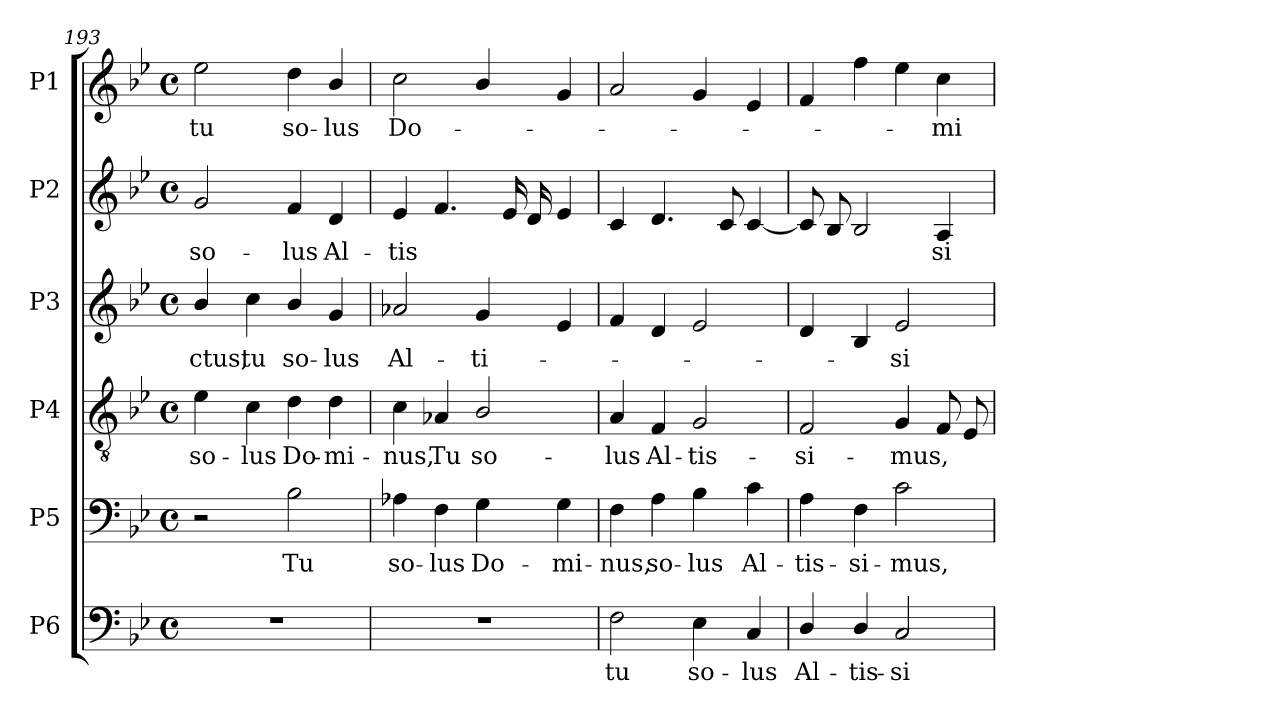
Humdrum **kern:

**kern	**text	**kern	**text	**kern	**text	**kern	**text	**kern	**text	**kern	**text
*part6	*part6	*part5	*part5	*part4	*part4	*part3	*part3	*part2	*part2	*part1	*part1
*staff6	*staff6	*staff5	*staff5	*staff4	*staff4	*staff3	*staff3	*staff2	*staff2	*staff1	*staff1
*I"P6	*	*I"P5	*	*I"P4	*	*I"P3	*	*I"P2	*	*I"P1	*
*clefF4	*	*clefF4	*	*clefGv2	*	*clefG2	*	*clefG2	*	*clefG2	*
*	*	*	*	*ITrd7c12	*	*	*	*	*	*	*
*k[b-e-]	*	*k[b-e-]	*	*k[b-e-]	*	*k[b-e-]	*	*k[b-e-]	*	*k[b-e-]	*
*B-:	*	*B-:	*	*B-:	*	*B-:	*	*B-:	*	*B-:	*
*M4/4	*	*M4/4	*	*M4/4	*	*M4/4	*	*M4/4	*	*M4/4	*
*met(c)	*	*met(c)	*	*met(c)	*	*met(c)	*	*met(c)	*	*met(c)	*
=193	=193	=193	=193	=193	=193	=193	=193	=193	=193	=193	=193
!	!	!	!	!	!LO:LY:b:color=#000000	!	!	!	!	!	!
!	!	!	!	!	!	!	!LO:LY:b:color=#000000	!	!	!	!
!	!	!	!	!	!	!	!	!	!LO:LY:b:color=#000000	!	!
!	!	!	!	!	!	!	!	!	!	!	!LO:LY:b:color=#000000
1r	.	2r	.	4E-i\	so-	4b-i/	-ctus,	2gi/	so-	2ee-i\	tu
!	!	!	!	!	!LO:LY:b:color=#000000	!	!	!	!	!	!
!	!	!	!	!	!	!	!LO:LY:b:color=#000000	!	!	!	!
.	.	.	.	4Ci\	-lus	4cci\	tu	.	.	.	.
!	!	!	!LO:LY:b:color=#000000	!	!	!	!	!	!	!	!
!	!	!	!	!	!LO:LY:b:color=#000000	!	!	!	!	!	!
!	!	!	!	!	!	!	!LO:LY:b:color=#000000	!	!	!	!
!	!	!	!	!	!	!	!	!	!LO:LY:b:color=#000000	!	!
!	!	!	!	!	!	!	!	!	!	!	!LO:LY:b:color=#000000
.	.	2B-i\	Tu	4Di\	Do-	4b-i/	so-	4fi/	-lus	4ddi\	so-
!	!	!	!	!	!LO:LY:b:color=#000000	!	!	!	!	!	!
!	!	!	!	!	!	!	!LO:LY:b:color=#000000	!	!	!	!
!	!	!	!	!	!	!	!	!	!LO:LY:b:color=#000000	!	!
!	!	!	!	!	!	!	!	!	!	!	!LO:LY:b:color=#000000
.	.	.	.	4Di\	-mi-	4gi/	-lus	4di/	Al-	4b-i/	-lus
=194	=194	=194	=194	=194	=194	=194	=194	=194	=194	=194	=194
!	!	!	!LO:LY:b:color=#000000	!	!	!	!	!	!	!	!
!	!	!	!	!	!LO:LY:b:color=#000000	!	!	!	!	!	!
!	!	!	!	!	!	!	!LO:LY:b:color=#000000	!	!	!	!
!	!	!	!	!	!	!	!	!	!LO:LY:b:color=#000000	!	!
!	!	!	!	!	!	!	!	!	!	!	!LO:LY:b:color=#000000
1r	.	4A-i\	so-	4Ci\	-nus,	2a-Xi/	Al-	4e-i/	-tis	2cci\	Do-
!	!	!	!LO:LY:b:color=#000000	!	!	!	!	!	!	!	!
!	!	!	!	!	!LO:LY:b:color=#000000	!	!	!	!	!	!
.	.	4Fi\	-lus	4AA-i/	Tu	.	.	4.fi/	.	.	.
!	!	!	!LO:LY:b:color=#000000	!	!	!	!	!	!	!	!
!	!	!	!	!	!LO:LY:b:color=#000000	!	!	!	!	!	!
!	!	!	!	!	!	!	!LO:LY:b:color=#000000	!	!	!	!
.	.	4Gi\	Do-	2BB-i/	so-	4gi/	-ti-	.	.	4b-i/	.
.	.	.	.	.	.	.	.	16e-i/	.	.	.
.	.	.	.	.	.	.	.	16di/	.	.	.
!	!	!	!LO:LY:b:color=#000000	!	!	!	!	!	!	!	!
.	.	4Gi\	-mi-	.	.	4e-i/	.	4e-i/	.	4gi/	.
=195	=195	=195	=195	=195	=195	=195	=195	=195	=195	=195	=195
!	!LO:LY:b:color=#000000	!	!	!	!	!	!	!	!	!	!
!	!	!	!LO:LY:b:color=#000000	!	!	!	!	!	!	!	!
!	!	!	!	!	!LO:LY:b:color=#000000	!	!	!	!	!	!
2Fi\	tu	4Fi\	-nus,	4AAi/	-lus	4fi/	.	4ci/	.	2ai/	.
!	!	!	!LO:LY:b:color=#000000	!	!	!	!	!	!	!	!
!	!	!	!	!	!LO:LY:b:color=#000000	!	!	!	!	!	!
.	.	4Ai\	so-	4FFi/	Al-	4di/	.	4.di/	.	.	.
!	!LO:LY:b:color=#000000	!	!	!	!	!	!	!	!	!	!
!	!	!	!LO:LY:b:color=#000000	!	!	!	!	!	!	!	!
!	!	!	!	!	!LO:LY:b:color=#000000	!	!	!	!	!	!
4E-i\	so-	4B-i\	-lus	2GGi/	-tis-	2e-i/	.	.	.	4gi/	.
.	.	.	.	.	.	.	.	8ci/	.	.	.
!	!LO:LY:b:color=#000000	!	!	!	!	!	!	!	!	!	!
!	!	!	!LO:LY:b:color=#000000	!	!	!	!	!	!	!	!
4Ci/	-lus	4ci\	Al-	.	.	.	.	[4ci/	.	4e-i/	.
!!LO:LB:g=z
=196	=196	=196	=196	=196	=196	=196	=196	=196	=196	=196	=196
!	!LO:LY:b:color=#000000	!	!	!	!	!	!	!	!	!	!
!	!	!	!LO:LY:b:color=#000000	!	!	!	!	!	!	!	!
!	!	!	!	!	!LO:LY:b:color=#000000	!	!	!	!	!	!
4Di/	Al-	4Ai\	-tis-	2FFi/	-si-	4di/	.	8ci/]	.	4fi/	.
.	.	.	.	.	.	.	.	8B-i/	.	.	.
!	!LO:LY:b:color=#000000	!	!	!	!	!	!	!	!	!	!
!	!	!	!LO:LY:b:color=#000000	!	!	!	!	!	!	!	!
4Di/	-tis-	4Fi\	-si-	.	.	4B-i/	.	2B-i/	.	4ffi\	.
!	!LO:LY:b:color=#000000	!	!	!	!	!	!	!	!	!	!
!	!	!	!LO:LY:b:color=#000000	!	!	!	!	!	!	!	!
!	!	!	!	!	!LO:LY:b:color=#000000	!	!	!	!	!	!
!	!	!	!	!	!	!	!LO:LY:b:color=#000000	!	!	!	!
2Ci/	-si-	2ci\	-mus,	4GGi/	-mus,	2e-i/	-si-	.	.	4ee-i\	.
!	!	!	!	!	!	!	!	!	!LO:LY:b:color=#000000	!	!
!	!	!	!	!	!	!	!	!	!	!	!LO:LY:b:color=#000000
.	.	.	.	8FFi/	.	.	.	4Ai/	si-	4cci\	-mi-
.	.	.	.	8EE-i/	.	.	.	.	.	.	.
=	=	=	=	=	=	=	=	=	=	=	=
*-	*-	*-	*-	*-	*-	*-	*-	*-	*-	*-	*-
